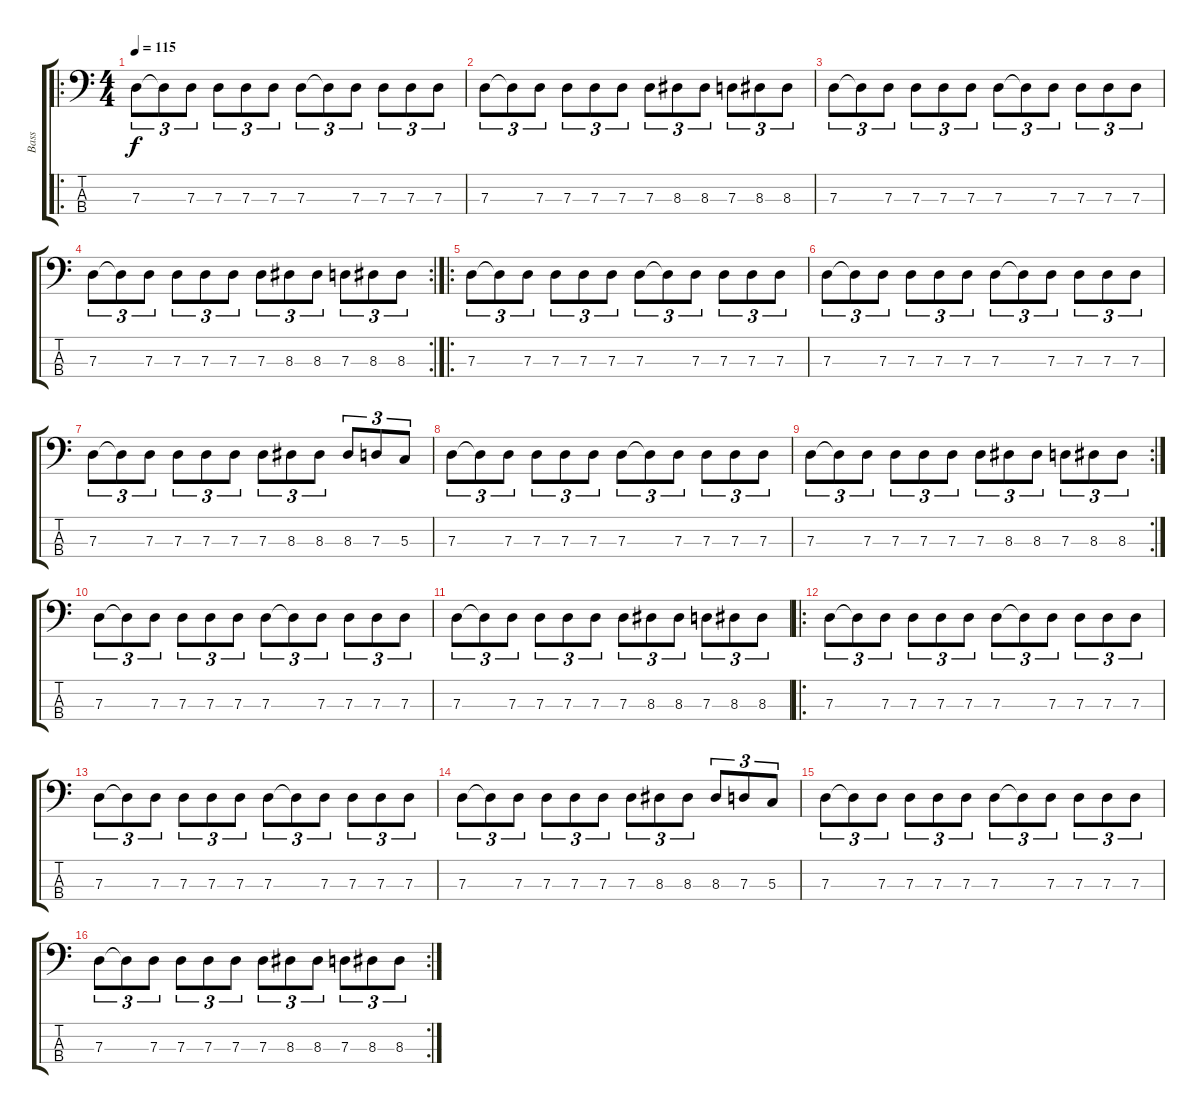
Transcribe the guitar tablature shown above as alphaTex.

\track ("Bass" "Bass") {instrument electricbasspick}
\staff {score tabs}
\tuning (F2 C2 G1 D1) {hide}
\ro
\ts (4 4)
\tempo 115
\clef f4
\ks c
7.3.8{tu (3 2) dy f} 7.3{t}.8{tu (3 2)} 7.3.8{tu (3 2)} 7.3.8{tu (3 2)} 7.3.8{tu (3 2)} 7.3.8{tu (3 2)} 7.3.8{tu (3 2)} 7.3{t}.8{tu (3 2)} 7.3.8{tu (3 2)} 7.3.8{tu (3 2)} 7.3.8{tu (3 2)} 7.3.8{tu (3 2)} |
7.3.8{tu (3 2)} 7.3{t}.8{tu (3 2)} 7.3.8{tu (3 2)} 7.3.8{tu (3 2)} 7.3.8{tu (3 2)} 7.3.8{tu (3 2)} 7.3.8{tu (3 2)} 8.3.8{tu (3 2)} 8.3.8{tu (3 2)} 7.3.8{tu (3 2)} 8.3.8{tu (3 2)} 8.3.8{tu (3 2)} |
7.3.8{tu (3 2)} 7.3{t}.8{tu (3 2)} 7.3.8{tu (3 2)} 7.3.8{tu (3 2)} 7.3.8{tu (3 2)} 7.3.8{tu (3 2)} 7.3.8{tu (3 2)} 7.3{t}.8{tu (3 2)} 7.3.8{tu (3 2)} 7.3.8{tu (3 2)} 7.3.8{tu (3 2)} 7.3.8{tu (3 2)} |
\rc 2
7.3.8{tu (3 2)} 7.3{t}.8{tu (3 2)} 7.3.8{tu (3 2)} 7.3.8{tu (3 2)} 7.3.8{tu (3 2)} 7.3.8{tu (3 2)} 7.3.8{tu (3 2)} 8.3.8{tu (3 2)} 8.3.8{tu (3 2)} 7.3.8{tu (3 2)} 8.3.8{tu (3 2)} 8.3.8{tu (3 2)} |
\ro
7.3.8{tu (3 2)} 7.3{t}.8{tu (3 2)} 7.3.8{tu (3 2)} 7.3.8{tu (3 2)} 7.3.8{tu (3 2)} 7.3.8{tu (3 2)} 7.3.8{tu (3 2)} 7.3{t}.8{tu (3 2)} 7.3.8{tu (3 2)} 7.3.8{tu (3 2)} 7.3.8{tu (3 2)} 7.3.8{tu (3 2)} |
7.3.8{tu (3 2)} 7.3{t}.8{tu (3 2)} 7.3.8{tu (3 2)} 7.3.8{tu (3 2)} 7.3.8{tu (3 2)} 7.3.8{tu (3 2)} 7.3.8{tu (3 2)} 7.3{t}.8{tu (3 2)} 7.3.8{tu (3 2)} 7.3.8{tu (3 2)} 7.3.8{tu (3 2)} 7.3.8{tu (3 2)} |
7.3.8{tu (3 2)} 7.3{t}.8{tu (3 2)} 7.3.8{tu (3 2)} 7.3.8{tu (3 2)} 7.3.8{tu (3 2)} 7.3.8{tu (3 2)} 7.3.8{tu (3 2)} 8.3.8{tu (3 2)} 8.3.8{tu (3 2)} 8.3.8{tu (3 2)} 7.3.8{tu (3 2)} 5.3.8{tu (3 2)} |
7.3.8{tu (3 2)} 7.3{t}.8{tu (3 2)} 7.3.8{tu (3 2)} 7.3.8{tu (3 2)} 7.3.8{tu (3 2)} 7.3.8{tu (3 2)} 7.3.8{tu (3 2)} 7.3{t}.8{tu (3 2)} 7.3.8{tu (3 2)} 7.3.8{tu (3 2)} 7.3.8{tu (3 2)} 7.3.8{tu (3 2)} |
\rc 2
7.3.8{tu (3 2)} 7.3{t}.8{tu (3 2)} 7.3.8{tu (3 2)} 7.3.8{tu (3 2)} 7.3.8{tu (3 2)} 7.3.8{tu (3 2)} 7.3.8{tu (3 2)} 8.3.8{tu (3 2)} 8.3.8{tu (3 2)} 7.3.8{tu (3 2)} 8.3.8{tu (3 2)} 8.3.8{tu (3 2)} |
7.3.8{tu (3 2)} 7.3{t}.8{tu (3 2)} 7.3.8{tu (3 2)} 7.3.8{tu (3 2)} 7.3.8{tu (3 2)} 7.3.8{tu (3 2)} 7.3.8{tu (3 2)} 7.3{t}.8{tu (3 2)} 7.3.8{tu (3 2)} 7.3.8{tu (3 2)} 7.3.8{tu (3 2)} 7.3.8{tu (3 2)} |
7.3.8{tu (3 2)} 7.3{t}.8{tu (3 2)} 7.3.8{tu (3 2)} 7.3.8{tu (3 2)} 7.3.8{tu (3 2)} 7.3.8{tu (3 2)} 7.3.8{tu (3 2)} 8.3.8{tu (3 2)} 8.3.8{tu (3 2)} 7.3.8{tu (3 2)} 8.3.8{tu (3 2)} 8.3.8{tu (3 2)} |
\ro
7.3.8{tu (3 2)} 7.3{t}.8{tu (3 2)} 7.3.8{tu (3 2)} 7.3.8{tu (3 2)} 7.3.8{tu (3 2)} 7.3.8{tu (3 2)} 7.3.8{tu (3 2)} 7.3{t}.8{tu (3 2)} 7.3.8{tu (3 2)} 7.3.8{tu (3 2)} 7.3.8{tu (3 2)} 7.3.8{tu (3 2)} |
7.3.8{tu (3 2)} 7.3{t}.8{tu (3 2)} 7.3.8{tu (3 2)} 7.3.8{tu (3 2)} 7.3.8{tu (3 2)} 7.3.8{tu (3 2)} 7.3.8{tu (3 2)} 7.3{t}.8{tu (3 2)} 7.3.8{tu (3 2)} 7.3.8{tu (3 2)} 7.3.8{tu (3 2)} 7.3.8{tu (3 2)} |
7.3.8{tu (3 2)} 7.3{t}.8{tu (3 2)} 7.3.8{tu (3 2)} 7.3.8{tu (3 2)} 7.3.8{tu (3 2)} 7.3.8{tu (3 2)} 7.3.8{tu (3 2)} 8.3.8{tu (3 2)} 8.3.8{tu (3 2)} 8.3.8{tu (3 2)} 7.3.8{tu (3 2)} 5.3.8{tu (3 2)} |
7.3.8{tu (3 2)} 7.3{t}.8{tu (3 2)} 7.3.8{tu (3 2)} 7.3.8{tu (3 2)} 7.3.8{tu (3 2)} 7.3.8{tu (3 2)} 7.3.8{tu (3 2)} 7.3{t}.8{tu (3 2)} 7.3.8{tu (3 2)} 7.3.8{tu (3 2)} 7.3.8{tu (3 2)} 7.3.8{tu (3 2)} |
\rc 2
7.3.8{tu (3 2)} 7.3{t}.8{tu (3 2)} 7.3.8{tu (3 2)} 7.3.8{tu (3 2)} 7.3.8{tu (3 2)} 7.3.8{tu (3 2)} 7.3.8{tu (3 2)} 8.3.8{tu (3 2)} 8.3.8{tu (3 2)} 7.3.8{tu (3 2)} 8.3.8{tu (3 2)} 8.3.8{tu (3 2)}
